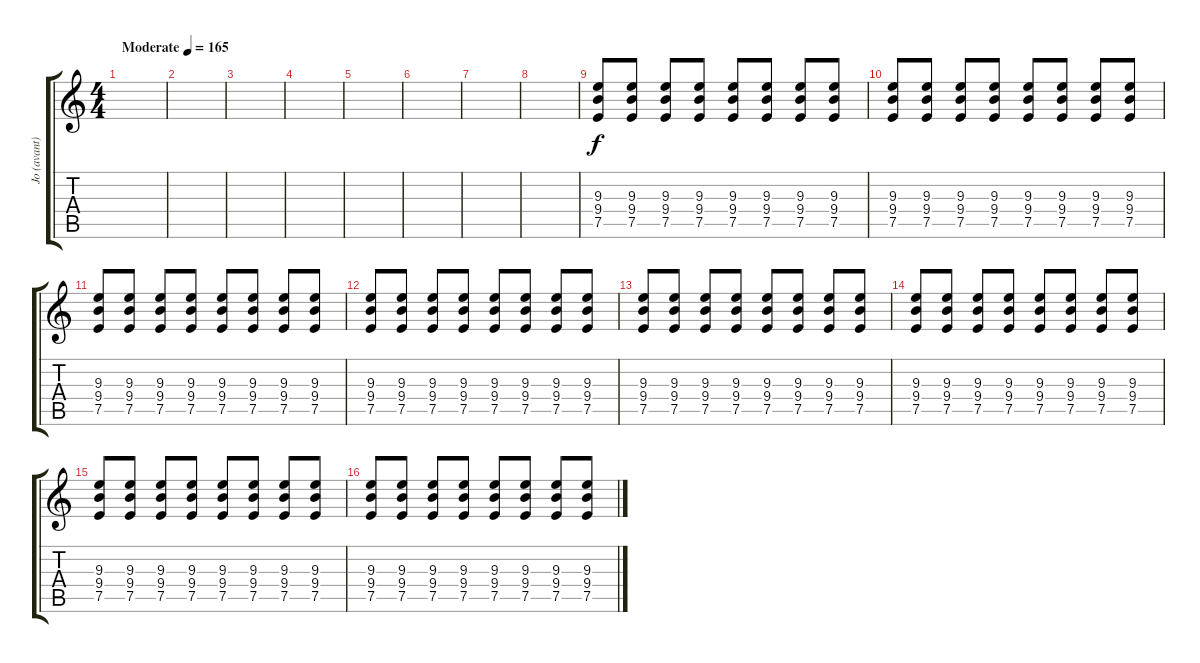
\track ("Jo (avant) Tony (maintenant)" "Jo (avant)") {instrument overdrivenguitar}
\staff {score tabs}
\tuning (E4 B3 G3 D3 A2 E2) {hide}
\ts (4 4)
\tempo (165 "Moderate")
\clef g2
\ks c
|
|
|
|
|
|
|
|
(9.3 9.4 7.5).8 (9.3 9.4 7.5).8 (9.3 9.4 7.5).8 (9.3 9.4 7.5).8 (9.3 9.4 7.5).8 (9.3 9.4 7.5).8 (9.3 9.4 7.5).8 (9.3 9.4 7.5).8 |
(9.3 9.4 7.5).8 (9.3 9.4 7.5).8 (9.3 9.4 7.5).8 (9.3 9.4 7.5).8 (9.3 9.4 7.5).8 (9.3 9.4 7.5).8 (9.3 9.4 7.5).8 (9.3 9.4 7.5).8 |
(9.3 9.4 7.5).8 (9.3 9.4 7.5).8 (9.3 9.4 7.5).8 (9.3 9.4 7.5).8 (9.3 9.4 7.5).8 (9.3 9.4 7.5).8 (9.3 9.4 7.5).8 (9.3 9.4 7.5).8 |
(9.3 9.4 7.5).8 (9.3 9.4 7.5).8 (9.3 9.4 7.5).8 (9.3 9.4 7.5).8 (9.3 9.4 7.5).8 (9.3 9.4 7.5).8 (9.3 9.4 7.5).8 (9.3 9.4 7.5).8 |
(9.3 9.4 7.5).8 (9.3 9.4 7.5).8 (9.3 9.4 7.5).8 (9.3 9.4 7.5).8 (9.3 9.4 7.5).8 (9.3 9.4 7.5).8 (9.3 9.4 7.5).8 (9.3 9.4 7.5).8 |
(9.3 9.4 7.5).8 (9.3 9.4 7.5).8 (9.3 9.4 7.5).8 (9.3 9.4 7.5).8 (9.3 9.4 7.5).8 (9.3 9.4 7.5).8 (9.3 9.4 7.5).8 (9.3 9.4 7.5).8 |
(9.3 9.4 7.5).8 (9.3 9.4 7.5).8 (9.3 9.4 7.5).8 (9.3 9.4 7.5).8 (9.3 9.4 7.5).8 (9.3 9.4 7.5).8 (9.3 9.4 7.5).8 (9.3 9.4 7.5).8 |
(9.3 9.4 7.5).8 (9.3 9.4 7.5).8 (9.3 9.4 7.5).8 (9.3 9.4 7.5).8 (9.3 9.4 7.5).8 (9.3 9.4 7.5).8 (9.3 9.4 7.5).8 (9.3 9.4 7.5).8
